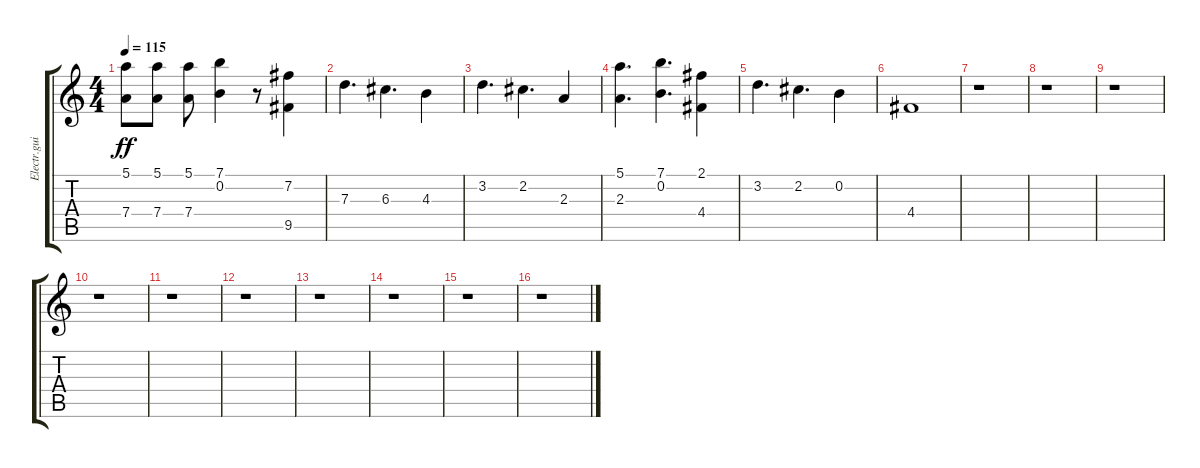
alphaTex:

\track ("Electr.guitar (Muted" "Electr.gui") {instrument electricguitarmuted}
\staff {score tabs}
\tuning (E4 B3 G3 D3 A2 E2) {hide}
\ts (4 4)
\tempo 115
\clef g2
\ks c
(5.1 7.4).8{dy ff} (5.1 7.4).8 (5.1 7.4).8 (7.1 0.2).4 r.8 (7.2 9.5).4 |
7.3.4{d} 6.3.4{d} 4.3.4 |
3.2.4{d} 2.2.4{d} 2.3.4 |
(5.1 2.3).4{d} (7.1 0.2).4{d} (2.1 4.4).4 |
3.2.4{d} 2.2.4{d} 0.2.4 |
4.4.1 |
r.1 |
r.1 |
r.1 |
r.1 |
r.1 |
r.1 |
r.1 |
r.1 |
r.1 |
r.1
